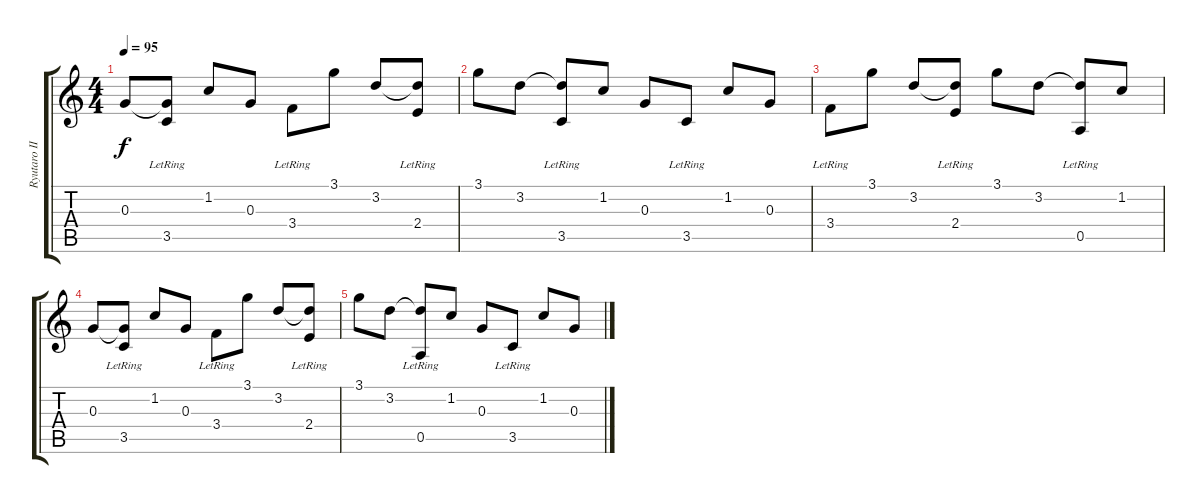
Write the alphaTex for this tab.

\track ("Ryutaro II" "Ryutaro II") {instrument electricguitarclean}
\staff {score tabs}
\tuning (E4 B3 G3 D3 A2 E2) {hide}
\ts (4 4)
\tempo 95
\clef g2
\ks c
0.3.8{dy f} (0.3{t} 3.5{lr}).8 1.2.8 0.3.8 3.4{lr}.8 3.1.8 3.2.8 (3.2{t} 2.4{lr}).8 |
3.1.8 3.2.8 (3.2{t} 3.5{lr}).8 1.2.8 0.3.8 3.5{lr}.8 1.2.8 0.3.8 |
3.4{lr}.8{volume 0} 3.1.8 3.2.8 (3.2{t} 2.4{lr}).8 3.1.8 3.2.8 (3.2{t} 0.5{lr}).8 1.2.8 |
0.3.8 (0.3{t} 3.5{lr}).8 1.2.8 0.3.8 3.4{lr}.8 3.1.8 3.2.8 (3.2{t} 2.4{lr}).8 |
3.1.8 3.2.8 (3.2{t} 0.5{lr}).8 1.2.8 0.3.8 3.5{lr}.8 1.2.8 0.3.8
